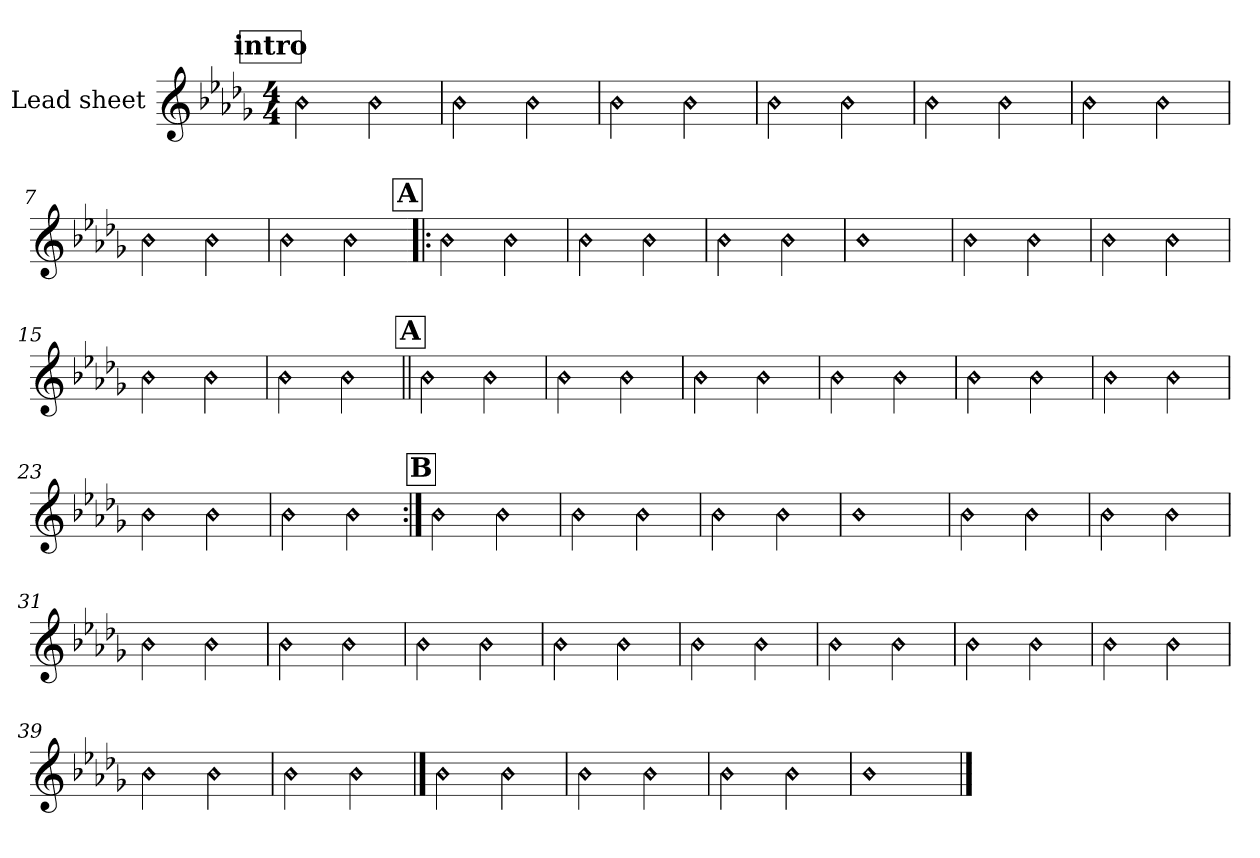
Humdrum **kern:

**kern
*part1
*staff1
*I"Lead sheet
*clefG2
*k[b-e-a-d-g-]
*D-:
*M4/4
!!LO:REH:place=s1:a:t=intro
=1||
!LO:N:head=diamond
2b-
!LO:N:head=diamond
2b-
=2
!LO:N:head=diamond
2b-
!LO:N:head=diamond
2b-
=3
!LO:N:head=diamond
2b-
!LO:N:head=diamond
2b-
=4
!LO:N:head=diamond
2b-
!LO:N:head=diamond
2b-
!!LO:LB:g=z
=5
!LO:N:head=diamond
2b-
!LO:N:head=diamond
2b-
=6
!LO:N:head=diamond
2b-
!LO:N:head=diamond
2b-
=7
!LO:N:head=diamond
2b-
!LO:N:head=diamond
2b-
=8
!LO:N:head=diamond
2b-
!LO:N:head=diamond
2b-
!!LO:LB:g=z
!!LO:REH:place=s1:a:t=A
=9!|:
!LO:N:head=diamond
2b-
!LO:N:head=diamond
2b-
=10
!LO:N:head=diamond
2b-
!LO:N:head=diamond
2b-
=11
!LO:N:head=diamond
2b-
!LO:N:head=diamond
2b-
=12
!LO:N:head=diamond
1b-
!!LO:LB:g=z
=13
!LO:N:head=diamond
2b-
!LO:N:head=diamond
2b-
=14
!LO:N:head=diamond
2b-
!LO:N:head=diamond
2b-
=15
!LO:N:head=diamond
2b-
!LO:N:head=diamond
2b-
=16
!LO:N:head=diamond
2b-
!LO:N:head=diamond
2b-
!!LO:LB:g=z
!!LO:REH:place=s1:a:t=A
=17||
!LO:N:head=diamond
2b-
!LO:N:head=diamond
2b-
=18
!LO:N:head=diamond
2b-
!LO:N:head=diamond
2b-
=19
!LO:N:head=diamond
2b-
!LO:N:head=diamond
2b-
=20
!LO:N:head=diamond
2b-
!LO:N:head=diamond
2b-
!!LO:LB:g=z
=21
!LO:N:head=diamond
2b-
!LO:N:head=diamond
2b-
=22
!LO:N:head=diamond
2b-
!LO:N:head=diamond
2b-
=23
!LO:N:head=diamond
2b-
!LO:N:head=diamond
2b-
=24
!LO:N:head=diamond
2b-
!LO:N:head=diamond
2b-
!!LO:LB:g=z
!!LO:REH:place=s1:a:t=B
=25:|!
!LO:N:head=diamond
2b-
!LO:N:head=diamond
2b-
=26
!LO:N:head=diamond
2b-
!LO:N:head=diamond
2b-
=27
!LO:N:head=diamond
2b-
!LO:N:head=diamond
2b-
=28
!LO:N:head=diamond
1b-
!!LO:LB:g=z
=29
!LO:N:head=diamond
2b-
!LO:N:head=diamond
2b-
=30
!LO:N:head=diamond
2b-
!LO:N:head=diamond
2b-
=31
!LO:N:head=diamond
2b-
!LO:N:head=diamond
2b-
=32
!LO:N:head=diamond
2b-
!LO:N:head=diamond
2b-
!!LO:LB:g=z
=33
!LO:N:head=diamond
2b-
!LO:N:head=diamond
2b-
=34
!LO:N:head=diamond
2b-
!LO:N:head=diamond
2b-
=35
!LO:N:head=diamond
2b-
!LO:N:head=diamond
2b-
=36
!LO:N:head=diamond
2b-
!LO:N:head=diamond
2b-
!!LO:LB:g=z
=37
!LO:N:head=diamond
2b-
!LO:N:head=diamond
2b-
=38
!LO:N:head=diamond
2b-
!LO:N:head=diamond
2b-
=39
!LO:N:head=diamond
2b-
!LO:N:head=diamond
2b-
=40
!LO:N:head=diamond
2b-
!LO:N:head=diamond
2b-
!!LO:LB:g=z
==41
!LO:N:head=diamond
2b-
!LO:N:head=diamond
2b-
=42
!LO:N:head=diamond
2b-
!LO:N:head=diamond
2b-
=43
!LO:N:head=diamond
2b-
!LO:N:head=diamond
2b-
=44
!LO:N:head=diamond
1b-
==
*-
